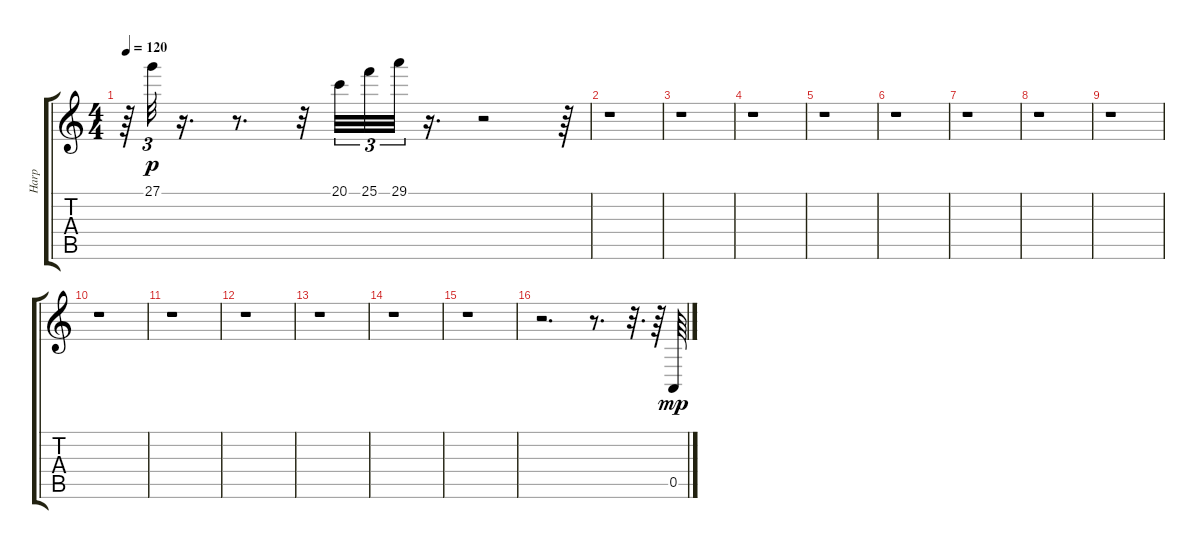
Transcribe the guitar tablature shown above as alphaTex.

\track ("Harp" "Harp") {instrument orchestralharp}
\staff {score tabs}
\tuning (E4 B3 G3 D3 A2 E2) {hide}
\ts (4 4)
\tempo 120
\clef g2
\ks c
r.64{dy f} 27.1.32{tu (3 2) dy p} r.16{d} r.8{d} r.32 20.1.32{tu (3 2)} 25.1.32{tu (3 2)} 29.1.32{tu (3 2)} r.16{d} r.2 r.64 |
r.1 |
r.1 |
r.1 |
r.1 |
r.1 |
r.1 |
r.1 |
r.1 |
r.1 |
r.1 |
r.1 |
r.1 |
r.1 |
r.1 |
r.2{d} r.8{d} r.32{d} r.64 0.5.64{dy mp}
